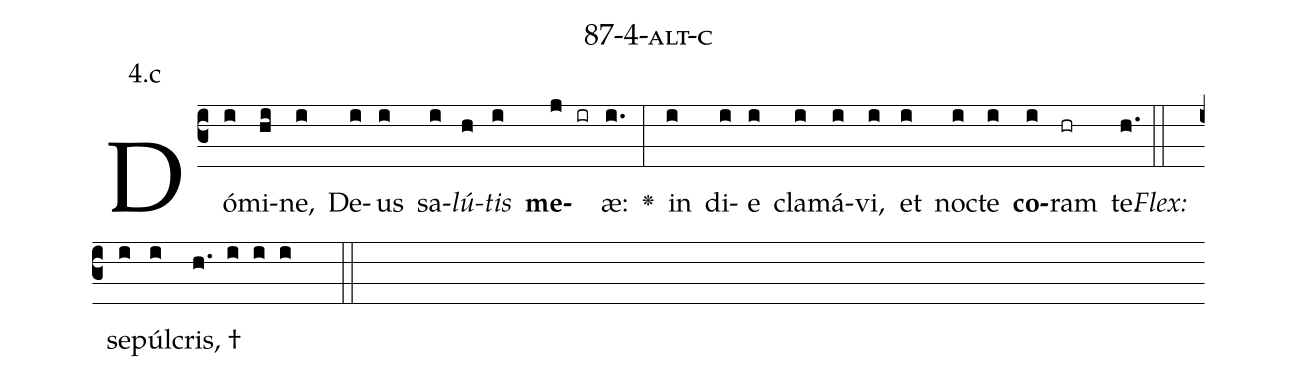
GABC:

name: 87-4-alt-c;
annotation: 4.c;
%%
(c3)Dó(i)mi(hi)ne,(i) De(i)us(i) sa(i)<i>lú</i>(h)<i>tis</i>(i) <b>me</b>(j ir)æ:(i.) <v>\greheightstar</v>(:) in(i) di(i)e(i) cla(i)má(i)vi,(i) et(i) noc(i)te(i) <b>co</b>(i)ram(hr) te.(h.) (::)
<i>Flex:</i>()  se(i)púl(i)cris, †(h. i i i  ::)

%E(i) u(i) o(i) u(i) a(i) e.(h.) (::)
